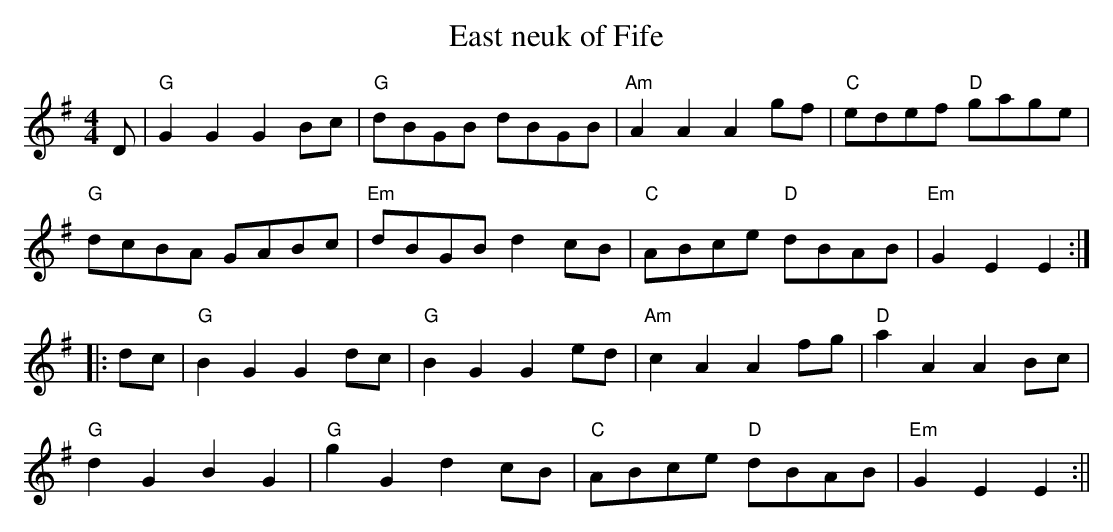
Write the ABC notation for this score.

X:1
T:East neuk of Fife
M:4/4
L:1/8
K:G
D|"G"G2 G2 G2 Bc|"G"dBGB dBGB|"Am"A2 A2 A2 gf|"C"edef "D"gage|
"G"dcBA GABc|"Em"dBGB d2 cB|"C"ABce "D"dBAB|"Em"G2 E2 E2:|
|:dc|"G"B2 G2 G2 dc|"G"B2 G2 G2 ed|"Am"c2 A2 A2 fg|"D"a2 A2 A2 Bc|
"G"d2 G2 B2 G2|"G"g2 G2 d2 cB|"C"ABce "D"dBAB|"Em"G2 E2 E2:||
